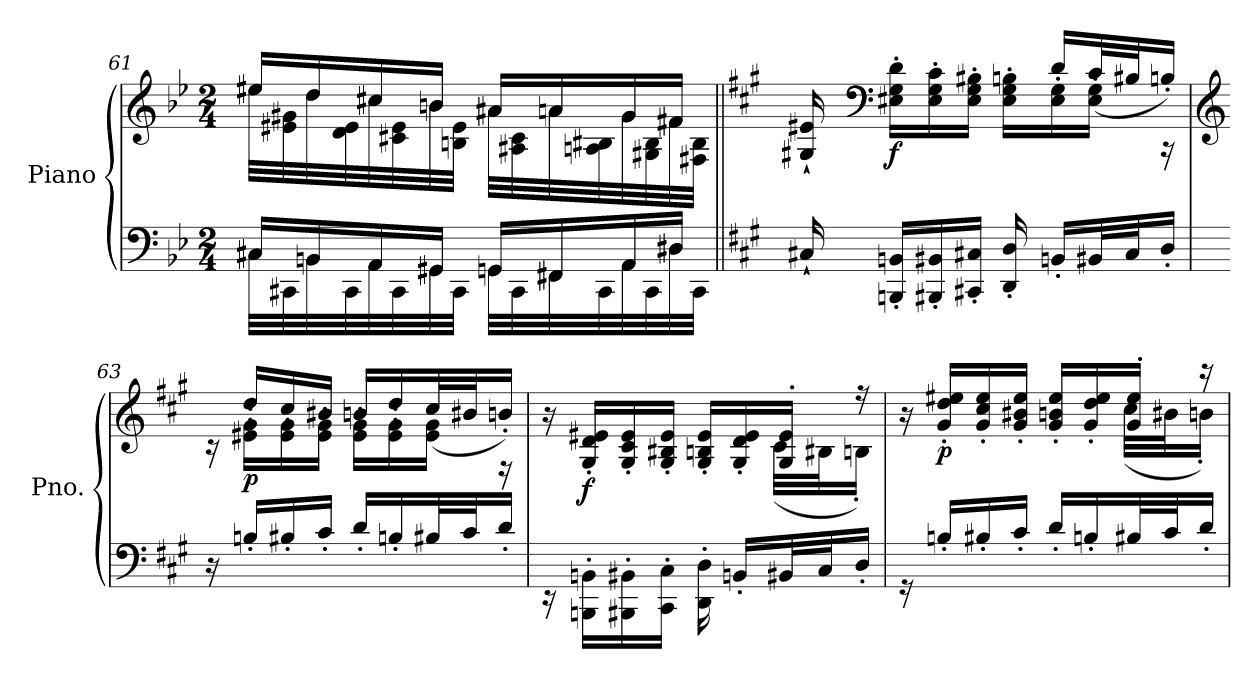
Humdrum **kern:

**kern	**kern	**dynam
*part1	*part1	*part1
*staff2	*staff1	*staff1/2
*I"Piano	*	*
*I'Pno.	*	*
!!LO:LB:g=z
*clefF4	*clefG2	*
*k[b-e-]	*k[b-e-]	*
*M2/4	*M2/4	*
=61	=61	=61
*^	*^	*
32C#X\LLL	16C#/LL	32ee#X\LLL	16ee#/LL	.
32CC#X\	.	32e#X\ 32g#X\	.	.
32BBn\	16BB/	32dd\	16dd/	.
32CC#\	.	32d\ 32e#\	.	.
32AA\	16AA/	32cc#X\	16cc#/	.
32CC#\	.	32c#X\ 32e#\	.	.
32GG#X\	16GG#/JJ	32bn\	16b/JJ	.
32CC#\JJJ	.	32Bn\ 32e#\JJJ	.	.
32GGn\LLL	16GG/LL	32a#X\LLL	16a#/LL	.
32CC#\	.	32A#X\ 32c#\	.	.
32FF#X\	16FF#/	32an\	16a/	.
32CC#\	.	32An\ 32B#X\	.	.
32AA\	16AA/	32g#\	16g#/	.
32CC#\	.	32G#X\ 32B#\	.	.
32D#X\	16D#/JJ	32f#X\	16f#/JJ	.
32CC#\JJJ	.	32F#X\ 32B#\JJJ	.	.
*v	*v	*	*	*
!!LO:LB:g=z	!!
=62||	=62||	=62||	=62||
*k[f#c#g#]	*k[f#c#g#]	*	*
16C#X`/	16G#X/` 16e#X/`	16ryy	.
*	*v	*v	*
*	*clefF4	*
*	*^	*
!	!	!	!LO:DY:b
*	*v	*v	*
16BBBn/' 16BBn/'LL	16E#X\' 16G#\' 16d\'LL	f
16BBB#X/' 16BB#X/'	16E#\' 16G#\' 16c#\'	.
16CC#X/' 16C#X/'JJ	16E#\' 16G#\' 16B#X\'JJ	.
16DD/' 16D/'	16E#\' 16G#\' 16Bn\'LL	.
*	*^	*
16BBn'/LL	16E#\' 16G#\'	16d'/LL	.
32BB#X/L	16E#\' 16G#\'JJ	(>32c#/L	.
32C#/J	.	32B#X/J	.
16D'/JJ	16rCC	16Bn'/JJ)	.
=63	=63	=63	=63
*	*clefG2	*	*
16r	16rc	16ryy	.
!	!	!	!LO:DY:b
16Bn'/LL	16e#X\' 16g#\'LL	16dd'/LL	p
16B#X'/	16e#\' 16g#\'	16cc#'/	.
16c#'/JJ	16e#\' 16g#\'JJ	16b#X'/JJ	.
16d'/LL	16e#\' 16g#\'LL	16bn'/LL	.
16Bn'/	16e#\' 16g#\'	16dd'/	.
32B#X/L	16e#\' 16g#\'JJ	(>32cc#/L	.
32c#/J	.	32b#X/J	.
16d'/JJ	16rF	16bn'/JJ)	.
!!LO:LB:g=z	!!
=64	=64	=64	=64
*^	*	*	*
16rEE	8rFyy	16r	4.ryy	.
!	!	!	!	!LO:DY:b
16BBBn\' 16BBn\'LL	.	16G#/' 16d/' 16e#X/'LL	.	f
16BBB#X\' 16BB#X\'	4.ryy	16G#/' 16c#/' 16e#/'	.	.
16CC#\' 16C#\'JJ	.	16G#/' 16B#X/' 16e#/'JJ	.	.
16DD\' 16D\'	.	16G#/' 16Bn/' 16e#/'LL	.	.
16BBn'/LL	.	16G#/' 16d/' 16e#/'	.	.
32BB#X/L	.	16G#/' 16e#/'JJ	(>32c#\LLL	.
32C#/J	.	.	32B#X\J	.
16D'/JJ	.	16r	16Bn'\JJ)	.
=65	=65	=65	=65	=65
16rGG	8rAyy	16r	4.ryy	.
!	!	!	!	!LO:DY:b
16Bn'/LL	.	16g#/' 16dd/' 16ee#X/'LL	.	p
16B#X'/	4.ryy	16g#/' 16cc#/' 16ee#/'	.	.
16c#'/JJ	.	16g#/' 16b#X/' 16ee#/'JJ	.	.
16d'/LL	.	16g#/' 16bn/' 16ee#/'LL	.	.
16Bn'/	.	16g#/' 16dd/' 16ee#/'	.	.
32B#X/L	.	16g#/' 16ee#/'JJ	(>32cc#\LLL	.
32c#/J	.	.	32b#X\J	.
16d'/JJ	.	16rccc	16bn'\JJ)	.
*v	*v	*	*	*
*	*v	*v	*
=	=	=
*-	*-	*-
